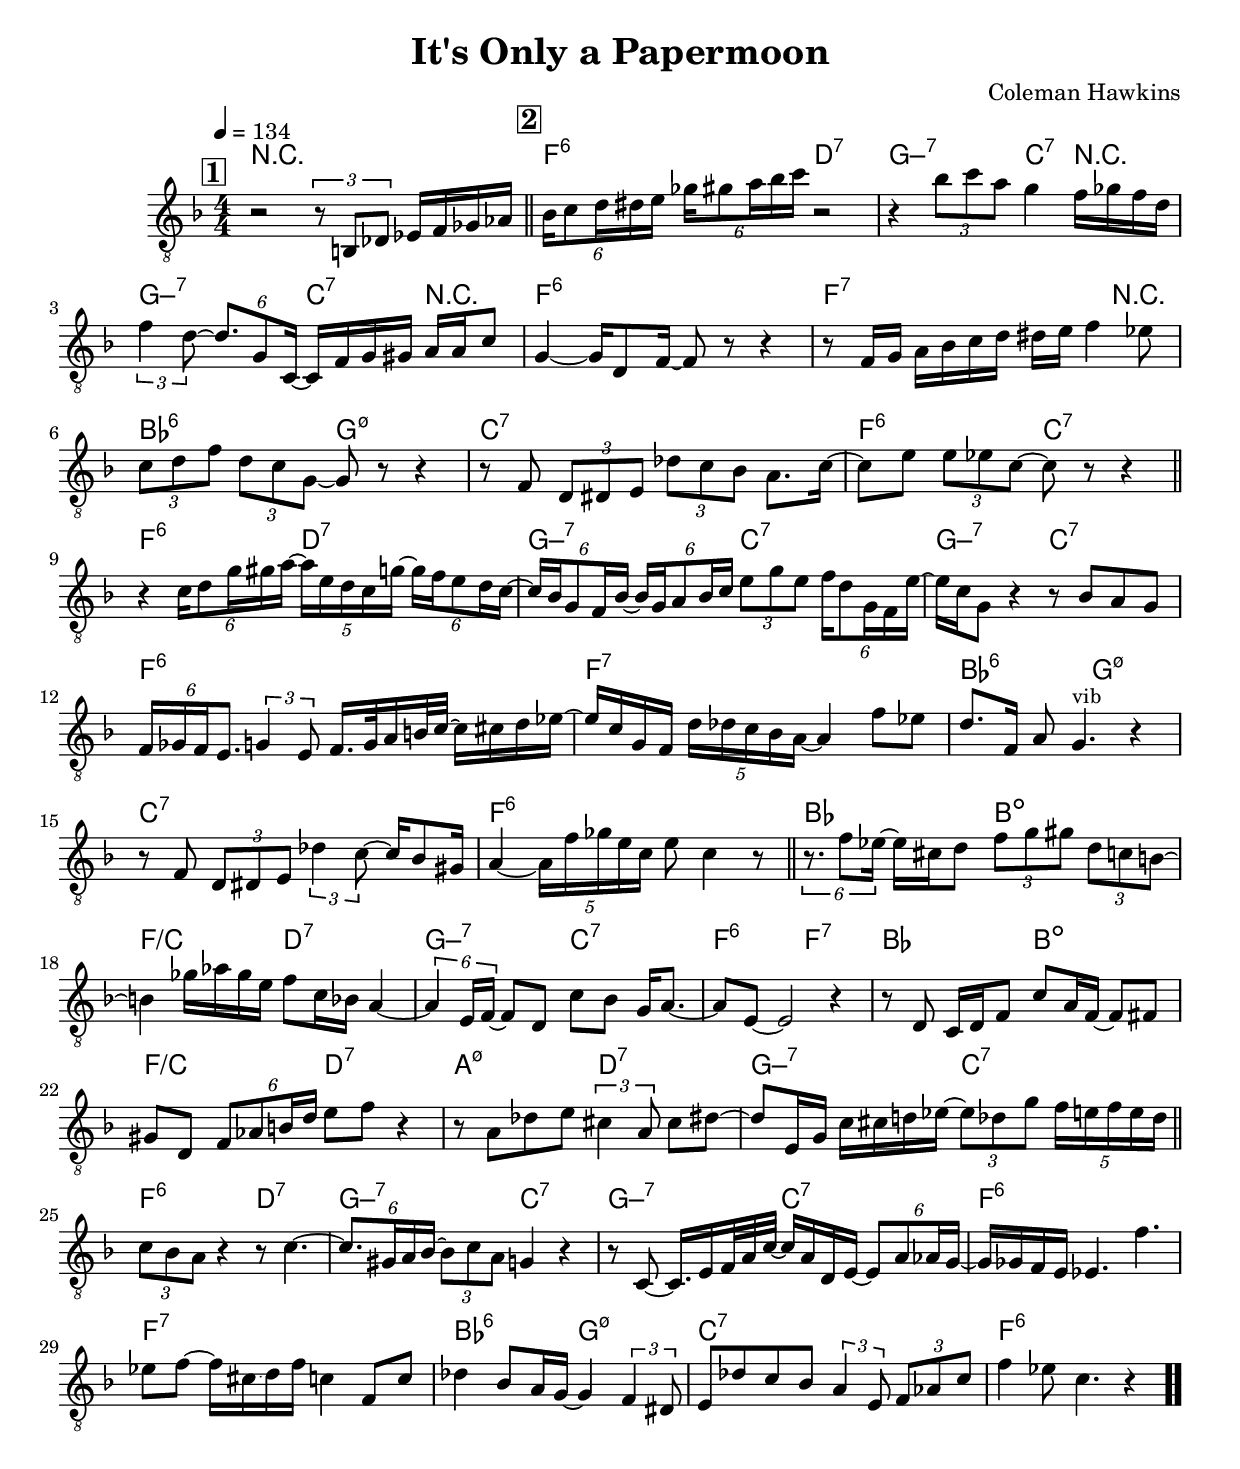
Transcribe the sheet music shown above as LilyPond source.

\version "2.13.2"

#(ly:set-option 'point-and-click #f)

\header {
  title = "It's Only a Papermoon"
  composer = "Coleman Hawkins"
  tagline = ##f
}
global =
{
    \override Staff.TimeSignature #'style = #'()
    \time 4/4
    \clef "treble_8"
    \key f \major
    \override Rest #'direction = #'0
    \override MultiMeasureRest #'staff-position = #0
}
\score
{
<<
    \transpose c' c'

    \new ChordNames { \chords {
      \set majorSevenSymbol = \markup { "maj7" }
      \set minorChordModifier = \markup { \char ##x2013 }
      | r1 
      | f2:6 d2:7 | g2:min7 c4:7 r4 | g2:min7 c4:7 r4 | f1:6 | f2.:7 r4 | bes2:6 g2:min5-7 | c1:7 | f2:6 c2:7 
      | f2:6 d2:7 | g2:min7 c2:7 | g2:min7 c2:7 | f1:6 | f1:7 | bes2:6 g2:min5-7 | c1:7 | f1:6 
      | bes2 b2:dim | f2:/c d2:7 | g2:min7 c2:7 | f2:6 f2:7 | bes2 b2:dim | f2:/c d2:7 | a2:min5-7 d2:7 | g2:min7 c2:7 
      | f2:6 d2:7 | g2:min7 c2:7 | g2:min7 c2:7 | f1:6 | f1:7 | bes2:6 g2:min5-7 | c1:7 | f1:6|
      }
      }

    \new Staff
    <<
    \transpose c' c'

    {
      \global
  		%\override Score.MetronomeMark #'transparent = ##t
  		%\override Score.MetronomeMark #'stencil = ##f
  		
  		\override HorizontalBracket #'direction = #UP
  		\override HorizontalBracket #'bracket-flare = #'(0 . 0)
  		
  		\override TextSpanner #'dash-fraction = #1.0
  		\override TextSpanner #'bound-details #'left #'text = \markup{ \concat{\draw-line #'(0 . -1.0) \draw-line #'(1.0 . 0) }}
  		\override TextSpanner #'bound-details #'right #'text = \markup{ \concat{ \draw-line #'(1.0 . 0) \draw-line #'(0 . -1.0) }}
          \set Score.markFormatter = #format-mark-box-numbers


      \tempo 4 = 134
      \set Score.currentBarNumber = #0
     
      \bar "||" \mark \default r2 \tuplet 3/2 {r8 b,8 des8} es16 f16 ges16 aes16 
      \bar "||" \mark \default \tuplet 6/4 {bes16 c'8 d'16 dis'16 e'16} \tuplet 6/4 {ges'16 gis'8 a'16 bes'16 c''16} r2 
      | r4 \tuplet 3/2 {bes'8 c''8 a'8} g'4 f'16 ges'16 f'16 d'16 
      | \tuplet 3/2 {f'4 d'8~} \tuplet 6/4 {d'8. g8 c16~} c16 f16 g16 gis16 a16 a16 c'8 
      | g4~ g16 d8 f16~ f8 r8 r4 
      | r8 f16 g16 a16 bes16 c'16 d'16 dis'16 e'16 f'4 es'8 
      | \tuplet 3/2 {c'8 d'8 f'8} \tuplet 3/2 {d'8 c'8 g8~} g8 r8 r4 
      | r8 f8 \tuplet 3/2 {d8 dis8 e8} \tuplet 3/2 {des'8 c'8 bes8} a8. c'16~ 
      | c'8 e'8 \tuplet 3/2 {e'8 es'8 c'8~} c'8 r8 r4 
      \bar "||" r4 \tuplet 6/4 {c'16 d'8 g'16 gis'16 a'16~} \tuplet 5/4 {a'16 e'16 d'16 c'16 g'16~} \tuplet 6/4 {g'16 f'16 e'8 d'16 c'16~} 
      | \tuplet 6/4 {c'16 bes16 g8 f16 bes16~} \tuplet 6/4 {bes16 g16 a8 bes16 c'16} \tuplet 3/2 {e'8 g'8 e'8} \tuplet 6/4 {f'16 d'8 g16 f16 e'16~} 
      | e'16 c'16 g8 r4 r8 bes8 a8 g8 
      | \tuplet 6/4 {f16 ges16 f16 e8.} \tuplet 3/2 {g4 e8} f16. g32 a16 b32 c'32~ c'16 cis'16 d'16 es'16~ 
      | es'16 c'16 g16 f16 \tuplet 5/4 {d'16 des'16 c'16 bes16 a16~} a4 f'8 es'8 
      | d'8. f16 a8 g4.^\markup{\left-align \small vib} r4 
      | r8 f8 \tuplet 3/2 {d8 dis8 e8} \tuplet 3/2 {des'4 c'8~} c'16 bes8 gis16 
      | a4~ \tuplet 5/4 {a16 f'16 ges'16 e'16 c'16} e'8 c'4 r8 
      \bar "||" \tuplet 6/4 {r8. f'8 es'16~} es'16 cis'16 d'8 \tuplet 3/2 {f'8 g'8 gis'8} \tuplet 3/2 {d'8 c'8 b8~} 
      | b4 ges'16 aes'16 ges'16 e'16 f'8 c'16 bes16 a4~ 
      | \tuplet 6/4 {a4 e16 f16~} f8 d8 c'8 bes8 g16 a8.~ 
      | a8 e8~ e2 r4 
      | r8 d8 c16 d16 f8 c'8 a16 f16~ f8 fis8 
      | gis8 d8 \tuplet 6/4 {f8 aes8 b16 d'16} e'8 f'8 r4 
      | r8 a8 des'8 e'8 \tuplet 3/2 {cis'4 a8} cis'8 dis'8~ 
      | dis'8 e16 g16 c'16 cis'16 d'16 es'16~ \tuplet 3/2 {es'8 des'8 g'8} \tuplet 5/4 {f'16 e'16 f'16 e'16 des'16} 
      \bar "||" \tuplet 3/2 {c'8 bes8 a8} r4 r8 c'4.~ 
      | \tuplet 6/4 {c'8. gis16 a16 bes16~} \tuplet 3/2 {bes8 c'8 a8} g4 r4 
      | r8 c8~ c16. e16 f32 a32 c'32~ c'16 a16 d16 e16~ \tuplet 6/4 {e8 a8 aes16 g16~} 
      | g16 ges16 f16 e16 es4. f'4. 
      | es'8 f'8~ f'16 cis'16\glissando  d'16 f'16 c'4 f8 c'8 
      | des'4 bes8 a16 g16~ g4 \tuplet 3/2 {f4 dis8} 
      | e8 des'8 c'8 bes8 \tuplet 3/2 {a4 e8} \tuplet 3/2 {f8 aes8 c'8} 
      | f'4 es'8 c'4. r4\bar  ".."
    }
    >>
>>    
}
